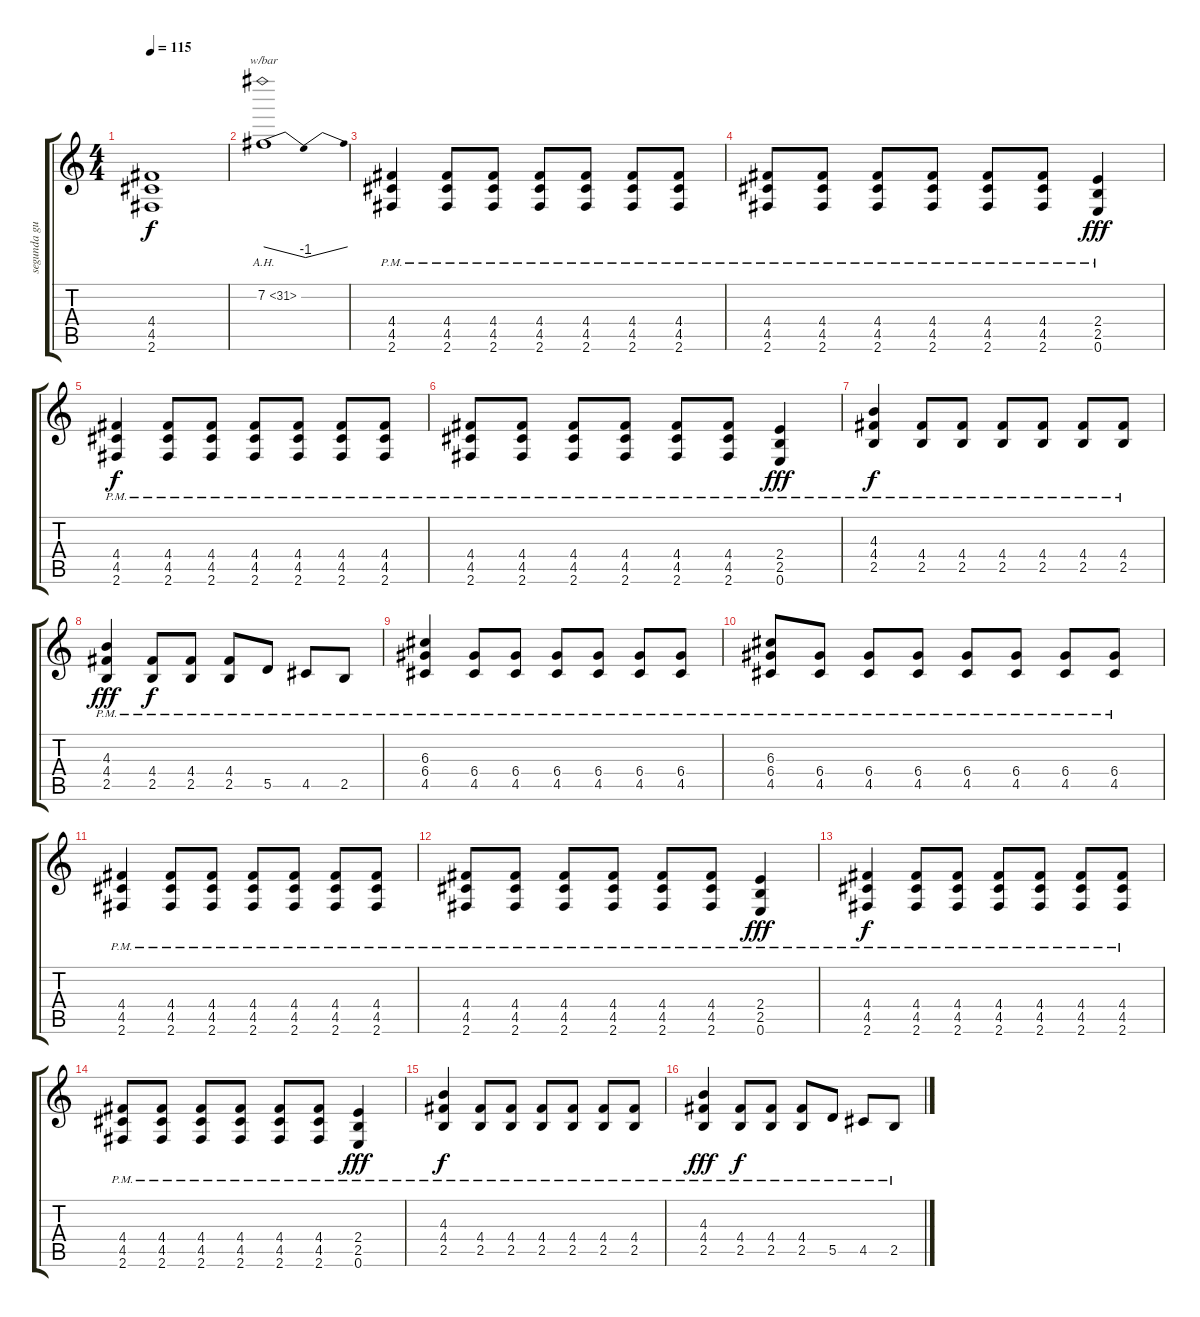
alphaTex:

\track ("segunda guitarra" "segunda gu") {instrument distortionguitar}
\staff {score tabs}
\tuning (E4 B3 G3 D3 A2 E2) {hide}
\ts (4 4)
\tempo 115
\clef g2
\ks c
(4.4 4.5 2.6).1{dy f} |
7.2{ah 24}.1{tbe (dip default 0 0 30 -4 60 0)} |
(4.4{pm} 4.5{pm} 2.6{pm}).4 (4.4{pm} 4.5{pm} 2.6{pm}).8 (4.4{pm} 4.5{pm} 2.6{pm}).8 (4.4{pm} 4.5{pm} 2.6{pm}).8 (4.4{pm} 4.5{pm} 2.6{pm}).8 (4.4{pm} 4.5{pm} 2.6{pm}).8 (4.4{pm} 4.5{pm} 2.6{pm}).8 |
(4.4{pm} 4.5{pm} 2.6{pm}).8 (4.4{pm} 4.5{pm} 2.6{pm}).8 (4.4{pm} 4.5{pm} 2.6{pm}).8 (4.4{pm} 4.5{pm} 2.6{pm}).8 (4.4{pm} 4.5{pm} 2.6{pm}).8 (4.4{pm} 4.5{pm} 2.6{pm}).8 (2.4{pm} 2.5{pm} 0.6{pm}).4{dy fff} |
(4.4{pm} 4.5{pm} 2.6{pm}).4{dy f} (4.4{pm} 4.5{pm} 2.6{pm}).8 (4.4{pm} 4.5{pm} 2.6{pm}).8 (4.4{pm} 4.5{pm} 2.6{pm}).8 (4.4{pm} 4.5{pm} 2.6{pm}).8 (4.4{pm} 4.5{pm} 2.6{pm}).8 (4.4{pm} 4.5{pm} 2.6{pm}).8 |
(4.4{pm} 4.5{pm} 2.6{pm}).8 (4.4{pm} 4.5{pm} 2.6{pm}).8 (4.4{pm} 4.5{pm} 2.6{pm}).8 (4.4{pm} 4.5{pm} 2.6{pm}).8 (4.4{pm} 4.5{pm} 2.6{pm}).8 (4.4{pm} 4.5{pm} 2.6{pm}).8 (2.4{pm} 2.5{pm} 0.6{pm}).4{dy fff} |
(4.3{pm} 4.4{pm} 2.5{pm}).4{dy f} (4.4{pm} 2.5{pm}).8 (4.4{pm} 2.5{pm}).8 (4.4{pm} 2.5{pm}).8 (4.4{pm} 2.5{pm}).8 (4.4{pm} 2.5{pm}).8 (4.4{pm} 2.5{pm}).8 |
(4.3{pm} 4.4{pm} 2.5{pm}).4{dy fff} (4.4{pm} 2.5{pm}).8{dy f} (4.4{pm} 2.5{pm}).8 (4.4{pm} 2.5{pm}).8 5.5{pm}.8 4.5{pm}.8 2.5{pm}.8 |
(6.3{pm} 6.4{pm} 4.5{pm}).4 (6.4{pm} 4.5{pm}).8 (6.4{pm} 4.5{pm}).8 (6.4{pm} 4.5{pm}).8 (6.4{pm} 4.5{pm}).8 (6.4{pm} 4.5{pm}).8 (6.4{pm} 4.5{pm}).8 |
(6.3{pm} 6.4{pm} 4.5{pm}).8 (6.4{pm} 4.5{pm}).8 (6.4{pm} 4.5{pm}).8 (6.4{pm} 4.5{pm}).8 (6.4{pm} 4.5{pm}).8 (6.4{pm} 4.5{pm}).8 (6.4{pm} 4.5{pm}).8 (6.4{pm} 4.5{pm}).8 |
(4.4{pm} 4.5{pm} 2.6{pm}).4 (4.4{pm} 4.5{pm} 2.6{pm}).8 (4.4{pm} 4.5{pm} 2.6{pm}).8 (4.4{pm} 4.5{pm} 2.6{pm}).8 (4.4{pm} 4.5{pm} 2.6{pm}).8 (4.4{pm} 4.5{pm} 2.6{pm}).8 (4.4{pm} 4.5{pm} 2.6{pm}).8 |
(4.4{pm} 4.5{pm} 2.6{pm}).8 (4.4{pm} 4.5{pm} 2.6{pm}).8 (4.4{pm} 4.5{pm} 2.6{pm}).8 (4.4{pm} 4.5{pm} 2.6{pm}).8 (4.4{pm} 4.5{pm} 2.6{pm}).8 (4.4{pm} 4.5{pm} 2.6{pm}).8 (2.4{pm} 2.5{pm} 0.6{pm}).4{dy fff} |
(4.4{pm} 4.5{pm} 2.6{pm}).4{dy f} (4.4{pm} 4.5{pm} 2.6{pm}).8 (4.4{pm} 4.5{pm} 2.6{pm}).8 (4.4{pm} 4.5{pm} 2.6{pm}).8 (4.4{pm} 4.5{pm} 2.6{pm}).8 (4.4{pm} 4.5{pm} 2.6{pm}).8 (4.4{pm} 4.5{pm} 2.6{pm}).8 |
(4.4{pm} 4.5{pm} 2.6{pm}).8 (4.4{pm} 4.5{pm} 2.6{pm}).8 (4.4{pm} 4.5{pm} 2.6{pm}).8 (4.4{pm} 4.5{pm} 2.6{pm}).8 (4.4{pm} 4.5{pm} 2.6{pm}).8 (4.4{pm} 4.5{pm} 2.6{pm}).8 (2.4{pm} 2.5{pm} 0.6{pm}).4{dy fff} |
(4.3{pm} 4.4{pm} 2.5{pm}).4{dy f} (4.4{pm} 2.5{pm}).8 (4.4{pm} 2.5{pm}).8 (4.4{pm} 2.5{pm}).8 (4.4{pm} 2.5{pm}).8 (4.4{pm} 2.5{pm}).8 (4.4{pm} 2.5{pm}).8 |
(4.3{pm} 4.4{pm} 2.5{pm}).4{dy fff} (4.4{pm} 2.5{pm}).8{dy f} (4.4{pm} 2.5{pm}).8 (4.4{pm} 2.5{pm}).8 5.5{pm}.8 4.5{pm}.8 2.5{pm}.8
